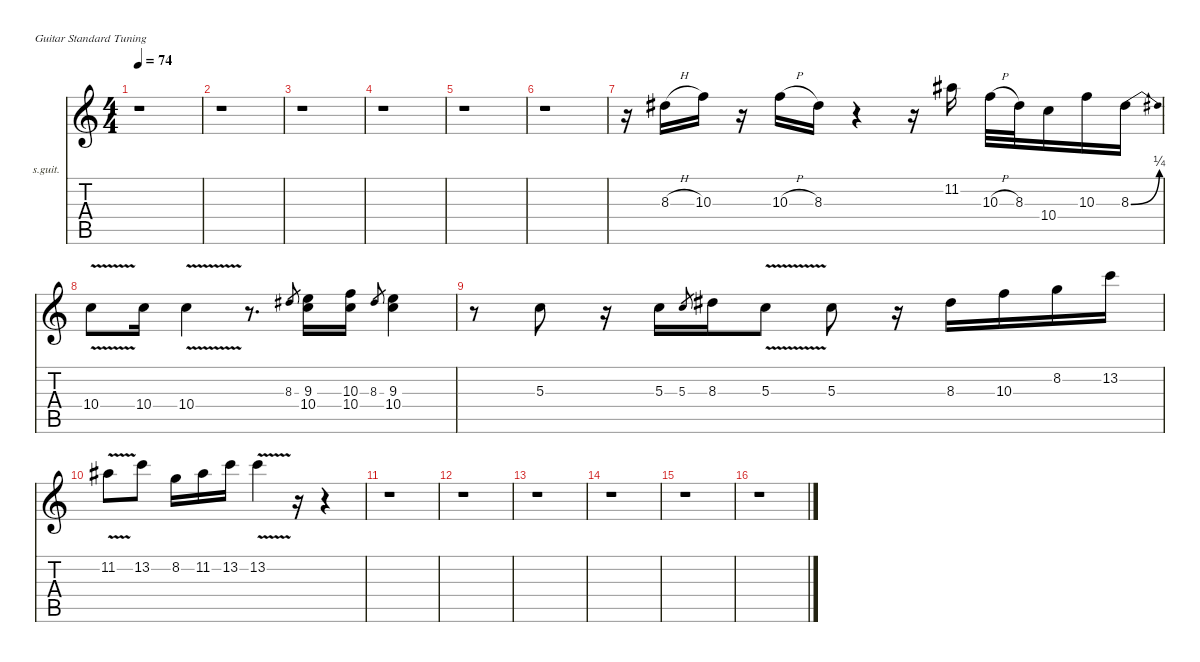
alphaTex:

\defaultSystemsLayout 4
\hideDynamics
\bracketExtendMode nobrackets
\firstSystemTrackNameOrientation horizontal
\otherSystemsTrackNameOrientation horizontal
\track ("joe acoustique" "s.guit.") {instrument acousticguitarsteel}
\staff {score tabs}
\tuning (E4 B3 G3 D3 A2 E2)
\ts (4 4)
\tempo 74
\clef g2
\ks c
r.1{dy f} |
r.1 |
r.1 |
r.1 |
r.1 |
r.1 |
r.16 8.3{h acc #}.16 10.3.16 r.16 10.3{h}.16 8.3{acc #}.16 r.4 r.16 11.2{acc #}.16 10.3{h}.32 8.3{acc #}.32 10.4.16 10.3.16 8.3{be (bend 0 0 30 1) acc #}.16 |
10.4{v}.8 10.4.16 10.4{v}.4 r.8{d} 8.3{acc #}.8{gr dy mf} (9.3 10.4).16{dy f} (10.3 10.4).16 8.3{acc #}.8{gr dy mf} (9.3 10.4).4{dy f} |
r.8 5.3.8 r.16 5.3.16 5.3.8{gr dy mf} 8.3{acc #}.16{dy f} 5.3{v}.8 5.3.8 r.16 8.3{acc #}.16 10.3.16 8.2.16 13.2.16 |
11.2{v acc #}.8 13.2.8 8.2.16 11.2{acc #}.16 13.2.16 13.2{v}.4 r.16 r.4 |
r.1 |
r.1 |
r.1 |
r.1 |
r.1 |
r.1
